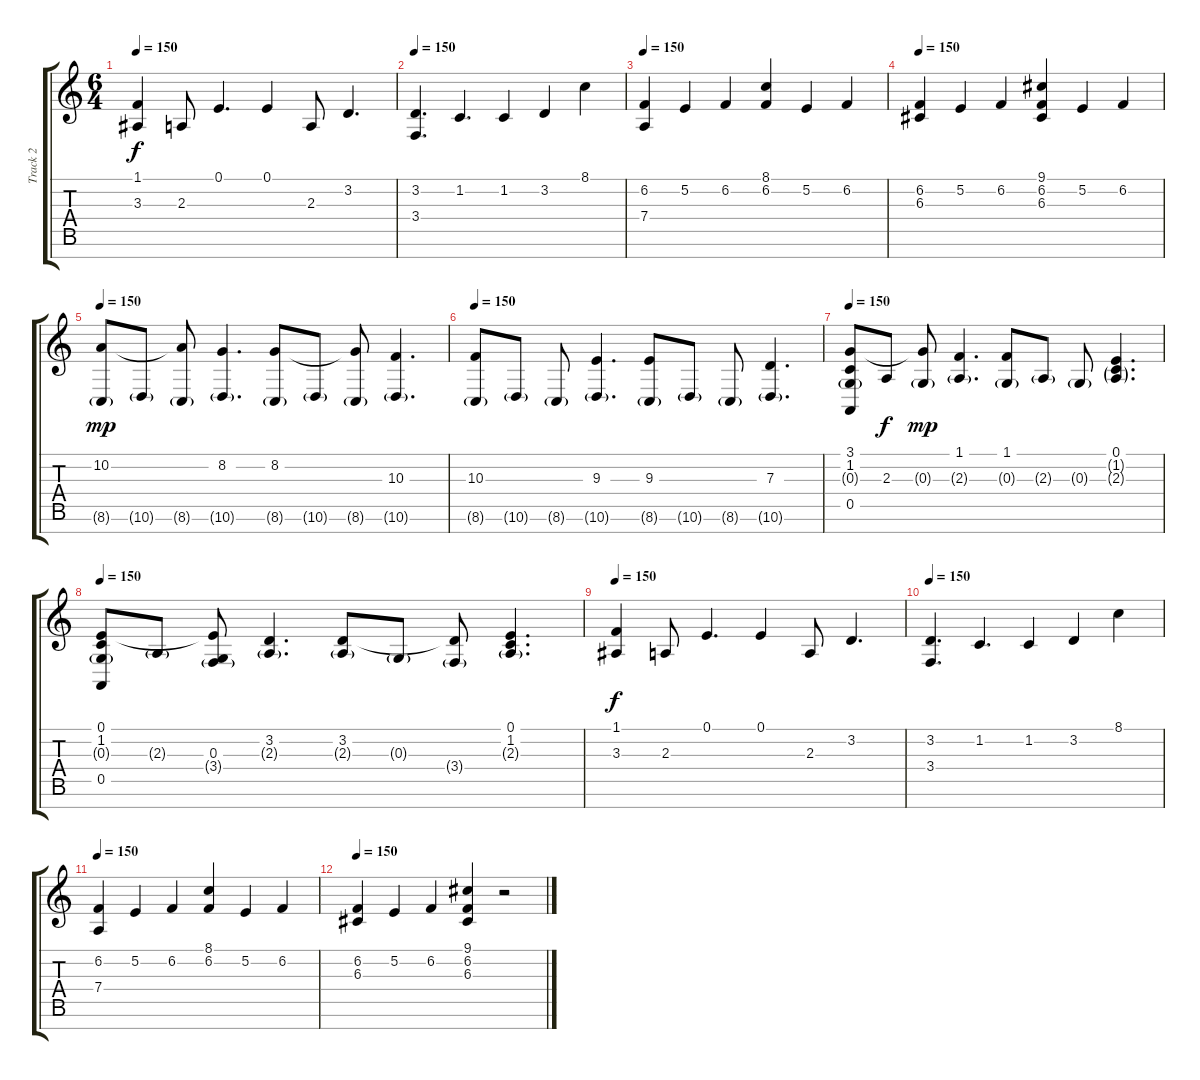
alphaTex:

\track ("Track 2" "Track 2") {instrument acousticgrandpiano}
\staff {score tabs}
\tuning (E4 B3 G3 D3 A2 E2 B1) {hide}
\ts (6 4)
\tempo 150
\clef g2
\ks c
(1.1 3.3).4{dy f} 2.3.8 0.1.4{d} 0.1.4 2.3.8 3.2.4{d} |
\tempo 150
(3.2 3.4).4{d} 1.2.4{d} 1.2.4 3.2.4 8.1.4 |
\tempo 150
(6.2 7.4).4 5.2.4 6.2.4 (8.1 6.2).4 5.2.4 6.2.4 |
\tempo 150
(6.2 6.3).4 5.2.4 6.2.4 (9.1 6.2 6.3).4 5.2.4 6.2.4 |
\tempo 150
(10.2 8.6{g}).8{dy mp} 10.6{g}.8 (10.2{t} 8.6{g}).8 (8.2 10.6{g}).4{d} (8.2 8.6{g}).8 10.6{g}.8 (8.2{t} 8.6{g}).8 (10.3 10.6{g}).4{d} |
\tempo 150
(10.3 8.6{g}).8 10.6{g}.8 8.6{g}.8 (9.3 10.6{g}).4{d} (9.3 8.6{g}).8 10.6{g}.8 8.6{g}.8 (7.3 10.6{g}).4{d} |
\tempo 150
(3.1 1.2 0.3{g} 0.5).8 2.3.8{dy f} (3.1{t} 0.3{g}).8{dy mp} (1.1 2.3{g}).4{d} (1.1 0.3{g}).8 2.3{g}.8 0.3{g}.8 (0.1 1.2{g} 2.3{g}).4{d} |
\tempo 150
(0.1 1.2 0.3{g} 0.5).8 2.3{g}.8 (0.1{t} 0.3 3.4{g}).8 (3.2 2.3{g}).4{d} (3.2 2.3{g}).8 0.3{g}.8 (3.2{t} 3.4{g}).8 (0.1 1.2 2.3{g}).4{d} |
\tempo 150
(1.1 3.3).4{dy f} 2.3.8 0.1.4{d} 0.1.4 2.3.8 3.2.4{d} |
\tempo 150
(3.2 3.4).4{d} 1.2.4{d} 1.2.4 3.2.4 8.1.4 |
\tempo 150
(6.2 7.4).4 5.2.4 6.2.4 (8.1 6.2).4 5.2.4 6.2.4 |
\tempo 136
\tempo 150
(6.2 6.3).4 5.2.4 6.2.4 (9.1 6.2 6.3).4 r.2
